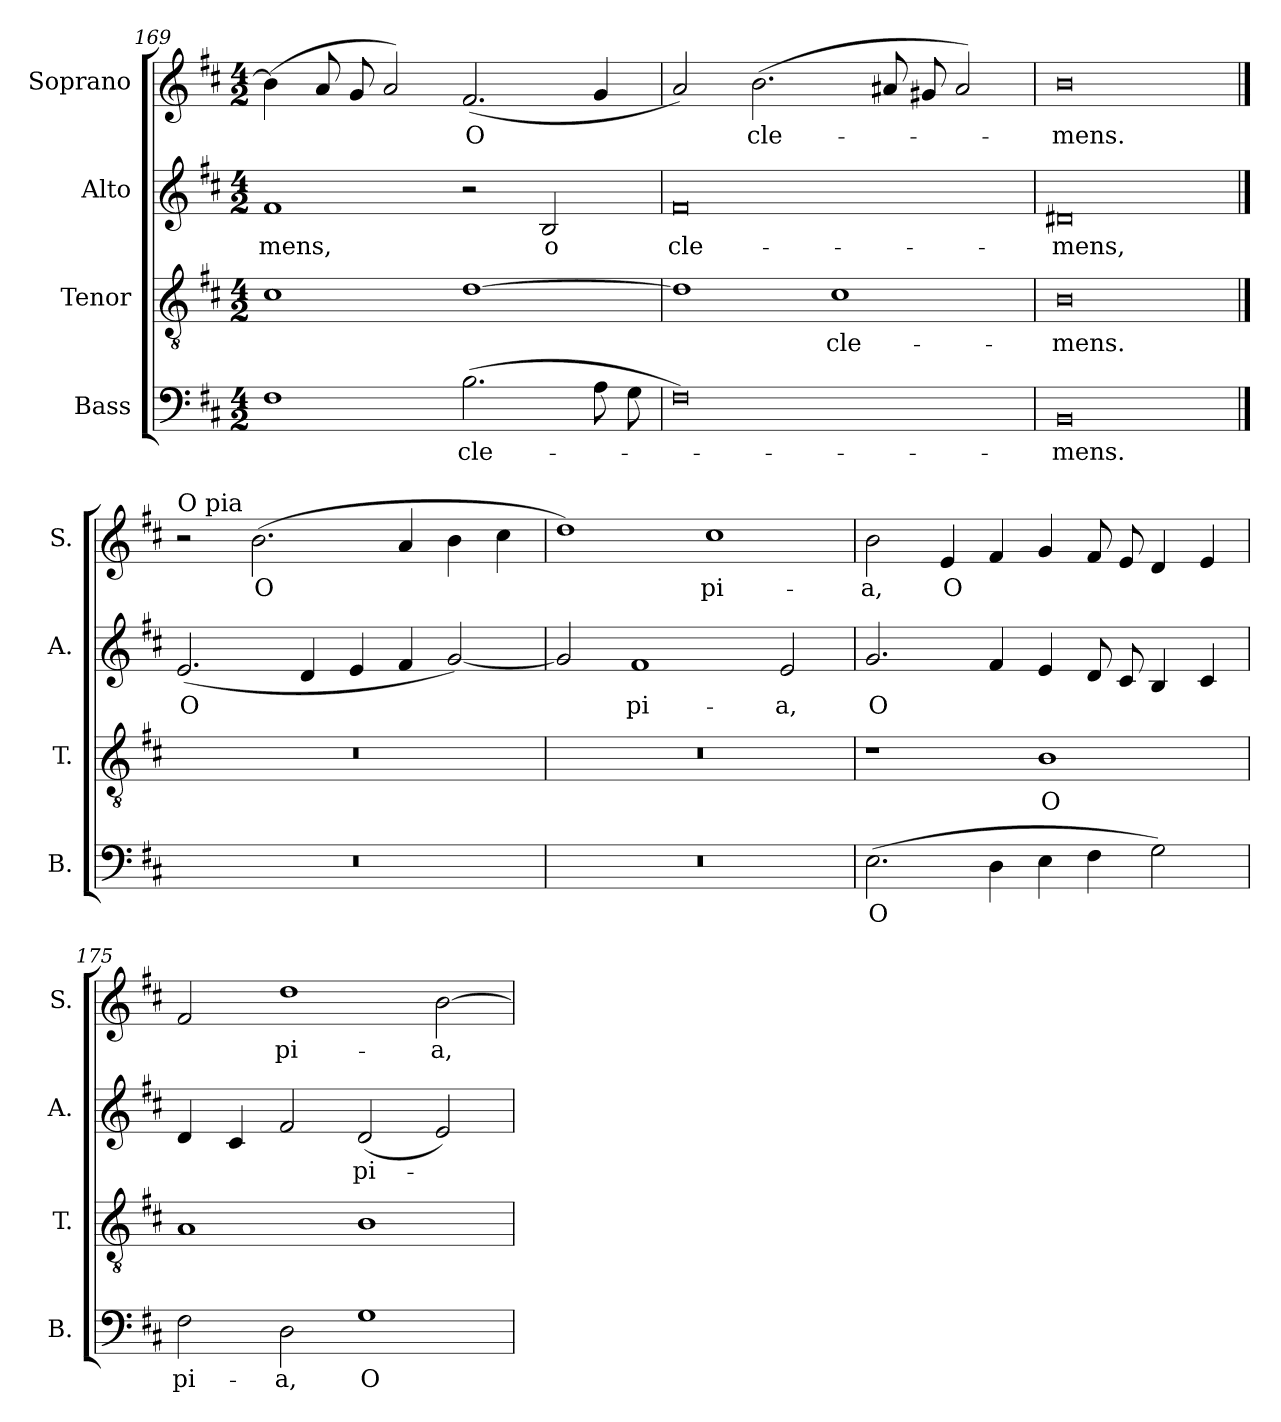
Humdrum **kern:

**kern	**text	**kern	**text	**kern	**text	**kern	**text
*part4	*part4	*part3	*part3	*part2	*part2	*part1	*part1
*staff4	*staff4	*staff3	*staff3	*staff2	*staff2	*staff1	*staff1
*I"Bass	*	*I"Tenor	*	*I"Alto	*	*I"Soprano	*
*I'B.	*	*I'T.	*	*I'A.	*	*I'S.	*
*clefF4	*	*clefGv2	*	*clefG2	*	*clefG2	*
*	*	*ITrd7c12	*	*	*	*	*
*k[f#c#]	*	*k[f#c#]	*	*k[f#c#]	*	*k[f#c#]	*
*D:	*	*D:	*	*D:	*	*D:	*
*M4/2	*	*M4/2	*	*M4/2	*	*M4/2	*
=169	=169	=169	=169	=169	=169	=169	=169
!	!	!	!	!	!LO:LY:b:color=#000000	!	!
1F#i	.	1C#i	.	1f#i	-mens,	(4bi\]	.
.	.	.	.	.	.	8ai/	.
.	.	.	.	.	.	8gi/	.
.	.	.	.	.	.	2ai/)	.
!	!LO:LY:b:color=#000000	!	!	!	!	!	!
!	!	!	!	!	!	!	!LO:LY:b:color=#000000
(2.Bi\	cle-	[1Di	.	2r	.	(2.f#i/	O
!	!	!	!	!	!LO:LY:b:color=#000000	!	!
.	.	.	.	2Bi/	o	.	.
8Ai\	.	.	.	.	.	4gi/	.
8Gi\	.	.	.	.	.	.	.
=170	=170	=170	=170	=170	=170	=170	=170
!	!	!	!	!	!LO:LY:b:color=#000000	!	!
0F#i)	.	1Di]	.	0f#i	cle-	2ai/)	.
!	!	!	!	!	!	!	!LO:LY:b:color=#000000
.	.	.	.	.	.	(2.bi\	cle-
!	!	!	!LO:LY:b:color=#000000	!	!	!	!
.	.	1C#i	cle-	.	.	.	.
.	.	.	.	.	.	8a#Xi/	.
.	.	.	.	.	.	8g#Xi/	.
.	.	.	.	.	.	2a#i/)	.
=171	=171	=171	=171	=171	=171	=171	=171
!	!LO:LY:b:color=#000000	!	!	!	!	!	!
!	!	!	!LO:LY:b:color=#000000	!	!	!	!
!	!	!	!	!	!LO:LY:b:color=#000000	!	!
!	!	!	!	!	!	!	!LO:LY:b:color=#000000
0BBi	-mens.	0BBi	-mens.	0d#Xi	-mens,	0bi	-mens.
!!LO:PB:g=z
==172	==172	==172	==172	==172	==172	==172	==172
!LO:N:vis=1	!	!LO:N:vis=1	!	!	!	!	!
!	!	!	!	!	!	!LO:TX:a:t=O pia	!
!	!	!	!	!	!LO:LY:b:color=#000000	!	!
0r	.	0r	.	(2.ei/	O	2r	.
!	!	!	!	!	!	!	!LO:LY:b:color=#000000
.	.	.	.	.	.	(2.bi\	O
.	.	.	.	4di/	.	.	.
.	.	.	.	4ei/	.	.	.
.	.	.	.	4f#i/	.	4ai/	.
.	.	.	.	[2gi/)	.	4bi\	.
.	.	.	.	.	.	4cc#i\	.
=173	=173	=173	=173	=173	=173	=173	=173
!LO:N:vis=1	!	!LO:N:vis=1	!	!	!	!	!
0r	.	0r	.	2gi/]	.	1ddi)	.
!	!	!	!	!	!LO:LY:b:color=#000000	!	!
.	.	.	.	1f#i	pi-	.	.
!	!	!	!	!	!	!	!LO:LY:b:color=#000000
.	.	.	.	.	.	1cc#i	pi-
!	!	!	!	!	!LO:LY:b:color=#000000	!	!
.	.	.	.	2ei/	-a,	.	.
=174	=174	=174	=174	=174	=174	=174	=174
!	!LO:LY:b:color=#000000	!	!	!	!	!	!
!	!	!	!	!	!LO:LY:b:color=#000000	!	!
!	!	!	!	!	!	!	!LO:LY:b:color=#000000
(2.Ei\	O	1r	.	2.gi/	O	2bi\	-a,
!	!	!	!	!	!	!	!LO:LY:b:color=#000000
.	.	.	.	.	.	4ei/	O
4Di\	.	.	.	4f#i/	.	4f#i/	.
!	!	!	!LO:LY:b:color=#000000	!	!	!	!
4Ei\	.	1BBi	O	4ei/	.	4gi/	.
4F#i\	.	.	.	8di/	.	8f#i/	.
.	.	.	.	8c#i/	.	8ei/	.
2Gi\)	.	.	.	4Bi/	.	4di/	.
.	.	.	.	4c#i/	.	4ei/	.
=175	=175	=175	=175	=175	=175	=175	=175
!	!LO:LY:b:color=#000000	!	!	!	!	!	!
2F#i\	pi-	1AAi	.	4di/	.	2f#i/	.
.	.	.	.	4c#i/	.	.	.
!	!LO:LY:b:color=#000000	!	!	!	!	!	!
!	!	!	!	!	!	!	!LO:LY:b:color=#000000
2Di\	-a,	.	.	2f#i/	.	1ddi	pi-
!	!LO:LY:b:color=#000000	!	!	!	!	!	!
!	!	!	!	!	!LO:LY:b:color=#000000	!	!
1Gi	O	1BBi	.	(2di/	pi-	.	.
!	!	!	!	!	!	!	!LO:LY:b:color=#000000
.	.	.	.	2ei/)	.	[2bi\	-a,
=	=	=	=	=	=	=	=
*-	*-	*-	*-	*-	*-	*-	*-
